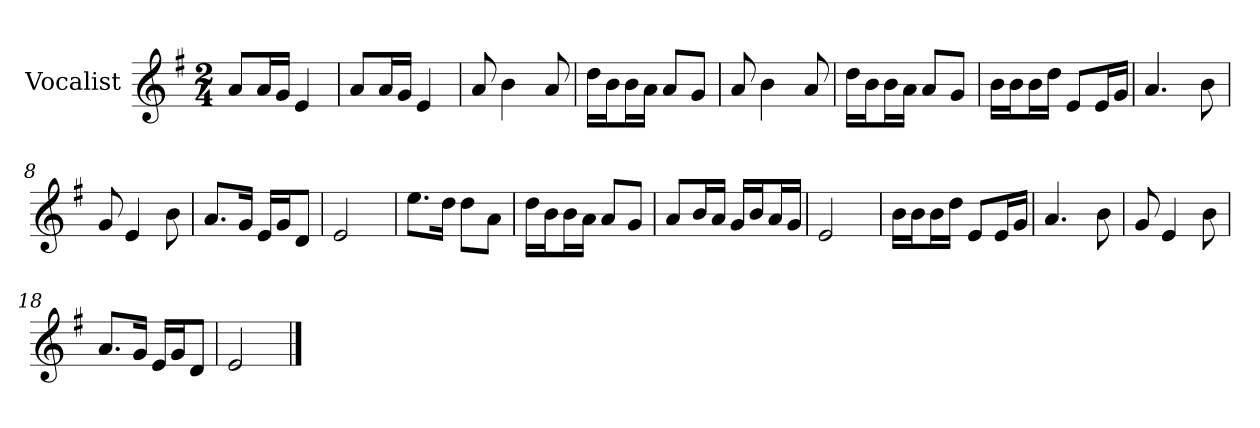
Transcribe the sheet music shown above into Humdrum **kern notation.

**kern
*part1
*staff1
*I"Vocalist
*k[f#]
*G:
*M2/4
=
8aL
16aL
16gJJ
4e
=1
8aL
16aL
16gJJ
4e
=2
8a
4b
8a
=3
16ddLL
16bJ
16bL
16aJJ
8aL
8gJ
=4
8a
4b
8a
=5
16ddLL
16bJ
16bL
16aJJ
8aL
8gJ
=6
16bLL
16bJ
16bL
16ddJJ
8eL
16eL
16gJJ
=7
4.a
8b
=8
8g
4e
8b
=9
8.aL
16gJk
16eLL
16gJ
8dJ
=10
2e
=11
8.eeL
16ddJk
8ddL
8aJ
=12
16ddLL
16bJ
16bL
16aJJ
8aL
8gJ
=13
8aL
16bL
16aJJ
16gLL
16bJ
16aL
16gJJ
=14
2e
=15
16bLL
16bJ
16bL
16ddJJ
8eL
16eL
16gJJ
=16
4.a
8b
=17
8g
4e
8b
=18
8.aL
16gJk
16eLL
16gJ
8dJ
=19
2e
==
*-
